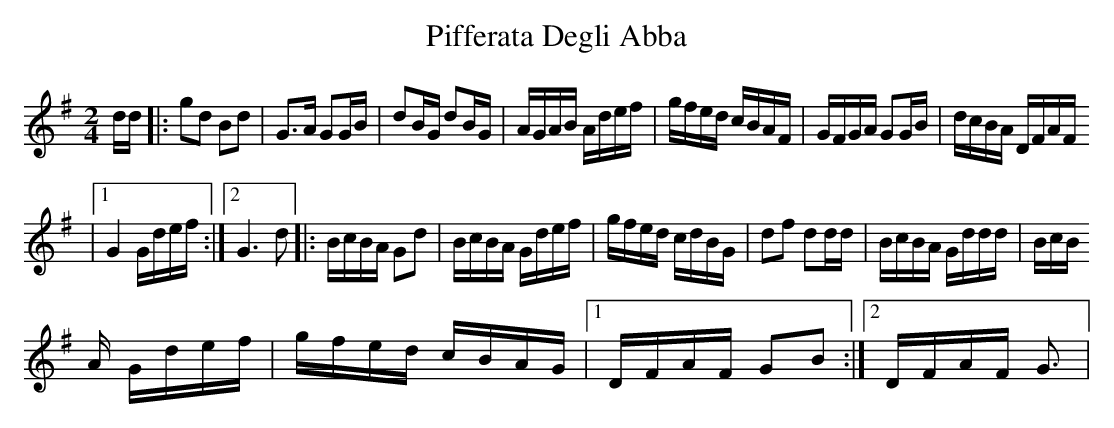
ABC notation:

X:1
T:Pifferata Degli Abba
M:2/4
L:1/16
K:G
dd|:g2d2 B2d2|G3A G2GB|d2BG d2BG|AGAB Adef|gfed cBAF|GFGA G2GB|dcBA DFAF
|1G4 Gdef:|2G6 d2|:BcBA G2d2|BcBA Gdef|gfed cdBG|d2f2 d2dd|BcBA Gddd|BcB
A Gdef|gfed cBAG|1DFAF G2B2:|2DFAF G3|
